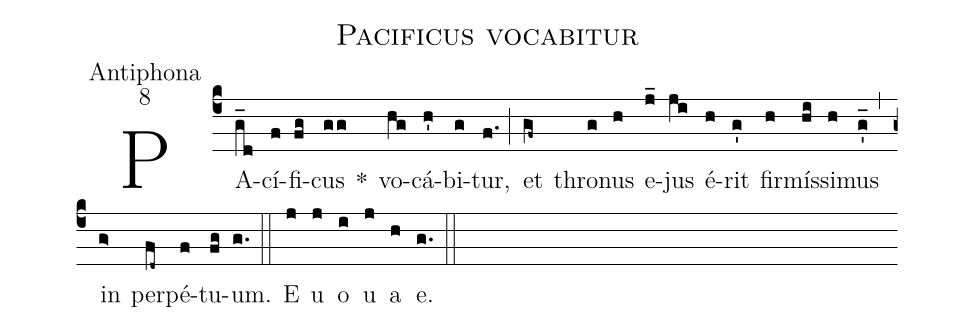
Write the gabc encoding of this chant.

name:Pacificus vocabitur;
office-part:Antiphona;
mode:8;
%%
(c4) PA(g_d)cí(f)fi(fg)cus(gg) *() vo(hg)cá(h')bi(g)tur,(f.) (;) et(gf~) thro(g)nus(h) e(j_)jus(ji) é(h)rit(g') fir(h)mís(hi)si(h)mus(g'_) (,) in(g>) per(fd~)pé(f)tu(fg)um.(g.) (::) E(j) u(j) o(i) u(j) a(h) e.(g.) (::)
